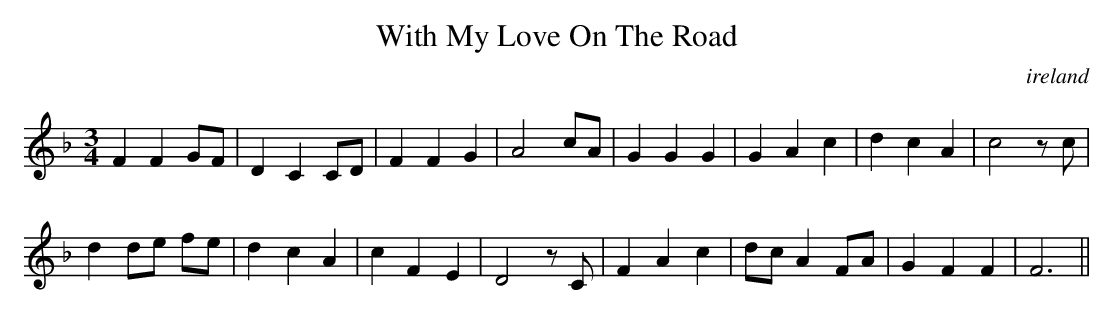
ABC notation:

X:1
T:With My Love On The Road
O:ireland
L:1/8
M:3/4
K:F
F2F2 GF|D2C2 CD|F2F2G2|A4 cA|G2G2G2|G2A2c2|d2c2A2|c4 zc|
d2 de fe|d2c2A2|c2F2E2|D4 zC|F2A2c2|dc A2 FA|G2F2F2|F6||
